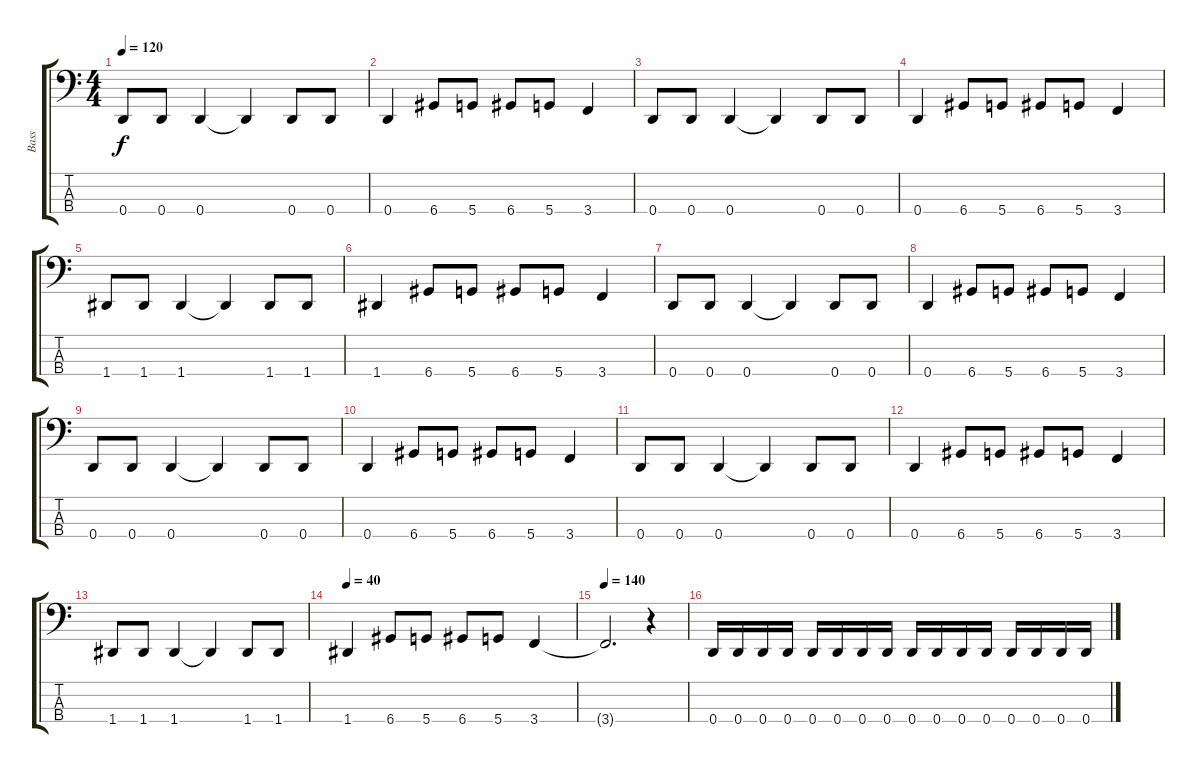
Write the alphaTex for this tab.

\track ("Bass" "Bass") {instrument electricbasspick}
\staff {score tabs}
\tuning (F2 C2 G1 D1) {hide}
\ts (4 4)
\tempo 120
\clef f4
\ks c
0.4.8{dy f} 0.4.8 0.4.4 0.4{t}.4 0.4.8 0.4.8 |
0.4.4 6.4.8 5.4.8 6.4.8 5.4.8 3.4.4 |
0.4.8 0.4.8 0.4.4 0.4{t}.4 0.4.8 0.4.8 |
0.4.4 6.4.8 5.4.8 6.4.8 5.4.8 3.4.4 |
1.4.8 1.4.8 1.4.4 1.4{t}.4 1.4.8 1.4.8 |
1.4.4 6.4.8 5.4.8 6.4.8 5.4.8 3.4.4 |
0.4.8 0.4.8 0.4.4 0.4{t}.4 0.4.8 0.4.8 |
0.4.4 6.4.8 5.4.8 6.4.8 5.4.8 3.4.4 |
0.4.8 0.4.8 0.4.4 0.4{t}.4 0.4.8 0.4.8 |
0.4.4 6.4.8 5.4.8 6.4.8 5.4.8 3.4.4 |
0.4.8 0.4.8 0.4.4 0.4{t}.4 0.4.8 0.4.8 |
0.4.4 6.4.8 5.4.8 6.4.8 5.4.8 3.4.4 |
1.4.8 1.4.8 1.4.4 1.4{t}.4 1.4.8 1.4.8 |
\tempo 40
1.4.4 6.4.8 5.4.8 6.4.8 5.4.8 3.4.4 |
\tempo 140
3.4{t}.2{d} r.4 |
0.4.16 0.4.16 0.4.16 0.4.16 0.4.16 0.4.16 0.4.16 0.4.16 0.4.16 0.4.16 0.4.16 0.4.16 0.4.16 0.4.16 0.4.16 0.4.16
